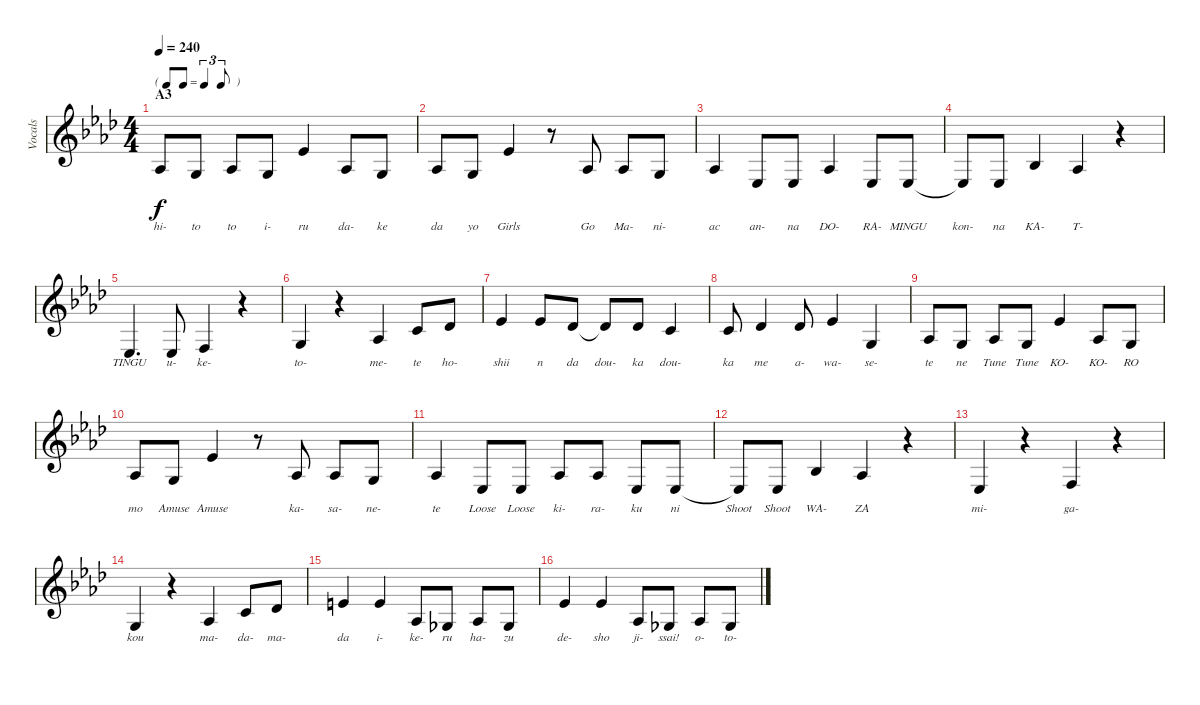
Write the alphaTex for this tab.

\track ("Vocals" "Vocals") {mute instrument violin}
\staff {score}
\tuning (E4 B3 G3 D3 A2 E2) {hide}
\ts (4 4)
\tf triplet8th
\section ("" "A3")
\tempo 240
\clef g2
\ks ab
1.3.8{lyrics (0 "hi-") lyrics (1 "") lyrics (2 "") lyrics (3 "") lyrics (4 "") dy f} 0.3.8{lyrics (0 "to") lyrics (1 "") lyrics (2 "") lyrics (3 "") lyrics (4 "")} 1.3.8{lyrics (0 "to") lyrics (1 "") lyrics (2 "") lyrics (3 "") lyrics (4 "")} 0.3.8{lyrics (0 "i-") lyrics (1 "") lyrics (2 "") lyrics (3 "") lyrics (4 "")} 4.2.4{lyrics (0 "ru") lyrics (1 "") lyrics (2 "") lyrics (3 "") lyrics (4 "")} 1.3.8{lyrics (0 "da-") lyrics (1 "") lyrics (2 "") lyrics (3 "") lyrics (4 "")} 0.3.8{lyrics (0 "ke") lyrics (1 "") lyrics (2 "") lyrics (3 "") lyrics (4 "")} |
1.3.8{lyrics (0 "da") lyrics (1 "") lyrics (2 "") lyrics (3 "") lyrics (4 "")} 0.3.8{lyrics (0 "yo") lyrics (1 "") lyrics (2 "") lyrics (3 "") lyrics (4 "")} 4.2.4{lyrics (0 "Girls") lyrics (1 "") lyrics (2 "") lyrics (3 "") lyrics (4 "")} r.8 1.3.8{lyrics (0 "Go") lyrics (1 "") lyrics (2 "") lyrics (3 "") lyrics (4 "")} 1.3.8{lyrics (0 "Ma-") lyrics (1 "") lyrics (2 "") lyrics (3 "") lyrics (4 "")} 0.3.8{lyrics (0 "ni-") lyrics (1 "") lyrics (2 "") lyrics (3 "") lyrics (4 "")} |
1.3.4{lyrics (0 "ac") lyrics (1 "") lyrics (2 "") lyrics (3 "") lyrics (4 "")} 1.4.8{lyrics (0 "an-") lyrics (1 "") lyrics (2 "") lyrics (3 "") lyrics (4 "")} 1.4.8{lyrics (0 "na") lyrics (1 "") lyrics (2 "") lyrics (3 "") lyrics (4 "")} 1.3.4{lyrics (0 "DO-") lyrics (1 "") lyrics (2 "") lyrics (3 "") lyrics (4 "")} 1.4.8{lyrics (0 "RA-") lyrics (1 "") lyrics (2 "") lyrics (3 "") lyrics (4 "")} 1.4.8{lyrics (0 "MINGU") lyrics (1 "") lyrics (2 "") lyrics (3 "") lyrics (4 "")} |
1.4{t}.8{lyrics (0 "kon-") lyrics (1 "") lyrics (2 "") lyrics (3 "") lyrics (4 "")} 1.4.8{lyrics (0 "na") lyrics (1 "") lyrics (2 "") lyrics (3 "") lyrics (4 "")} 3.3.4{lyrics (0 "KA-") lyrics (1 "") lyrics (2 "") lyrics (3 "") lyrics (4 "")} 1.3.4{lyrics (0 "T-") lyrics (1 "") lyrics (2 "") lyrics (3 "") lyrics (4 "")} r.4 |
1.4.4{d lyrics (0 "TINGU") lyrics (1 "") lyrics (2 "") lyrics (3 "") lyrics (4 "")} 1.4.8{lyrics (0 "u-") lyrics (1 "") lyrics (2 "") lyrics (3 "") lyrics (4 "")} 3.4.4{lyrics (0 "ke-") lyrics (1 "") lyrics (2 "") lyrics (3 "") lyrics (4 "")} r.4 |
0.3.4{lyrics (0 "to-") lyrics (1 "") lyrics (2 "") lyrics (3 "") lyrics (4 "")} r.4 1.3.4{lyrics (0 "me-") lyrics (1 "") lyrics (2 "") lyrics (3 "") lyrics (4 "")} 1.2.8{lyrics (0 "te") lyrics (1 "") lyrics (2 "") lyrics (3 "") lyrics (4 "")} 2.2.8{lyrics (0 "ho-") lyrics (1 "") lyrics (2 "") lyrics (3 "") lyrics (4 "")} |
4.2.4{lyrics (0 "shii") lyrics (1 "") lyrics (2 "") lyrics (3 "") lyrics (4 "")} 4.2.8{lyrics (0 "n") lyrics (1 "") lyrics (2 "") lyrics (3 "") lyrics (4 "")} 2.2.8{lyrics (0 "da") lyrics (1 "") lyrics (2 "") lyrics (3 "") lyrics (4 "")} 2.2{t}.8{lyrics (0 "dou-") lyrics (1 "") lyrics (2 "") lyrics (3 "") lyrics (4 "")} 2.2.8{lyrics (0 "ka") lyrics (1 "") lyrics (2 "") lyrics (3 "") lyrics (4 "")} 1.2.4{lyrics (0 "dou-") lyrics (1 "") lyrics (2 "") lyrics (3 "") lyrics (4 "")} |
1.2.8{lyrics (0 "ka") lyrics (1 "") lyrics (2 "") lyrics (3 "") lyrics (4 "")} 2.2.4{lyrics (0 "me") lyrics (1 "") lyrics (2 "") lyrics (3 "") lyrics (4 "")} 2.2.8{lyrics (0 "a-") lyrics (1 "") lyrics (2 "") lyrics (3 "") lyrics (4 "")} 4.2.4{lyrics (0 "wa-") lyrics (1 "") lyrics (2 "") lyrics (3 "") lyrics (4 "")} 0.3.4{lyrics (0 "se-") lyrics (1 "") lyrics (2 "") lyrics (3 "") lyrics (4 "")} |
1.3.8{lyrics (0 "te") lyrics (1 "") lyrics (2 "") lyrics (3 "") lyrics (4 "")} 0.3.8{lyrics (0 "ne") lyrics (1 "") lyrics (2 "") lyrics (3 "") lyrics (4 "")} 1.3.8{lyrics (0 "Tune") lyrics (1 "") lyrics (2 "") lyrics (3 "") lyrics (4 "")} 0.3.8{lyrics (0 "Tune") lyrics (1 "") lyrics (2 "") lyrics (3 "") lyrics (4 "")} 4.2.4{lyrics (0 "KO-") lyrics (1 "") lyrics (2 "") lyrics (3 "") lyrics (4 "")} 1.3.8{lyrics (0 "KO-") lyrics (1 "") lyrics (2 "") lyrics (3 "") lyrics (4 "")} 0.3.8{lyrics (0 "RO") lyrics (1 "") lyrics (2 "") lyrics (3 "") lyrics (4 "")} |
1.3.8{lyrics (0 "mo") lyrics (1 "") lyrics (2 "") lyrics (3 "") lyrics (4 "")} 0.3.8{lyrics (0 "Amuse") lyrics (1 "") lyrics (2 "") lyrics (3 "") lyrics (4 "")} 4.2.4{lyrics (0 "Amuse") lyrics (1 "") lyrics (2 "") lyrics (3 "") lyrics (4 "")} r.8 1.3.8{lyrics (0 "ka-") lyrics (1 "") lyrics (2 "") lyrics (3 "") lyrics (4 "")} 1.3.8{lyrics (0 "sa-") lyrics (1 "") lyrics (2 "") lyrics (3 "") lyrics (4 "")} 0.3.8{lyrics (0 "ne-") lyrics (1 "") lyrics (2 "") lyrics (3 "") lyrics (4 "")} |
1.3.4{lyrics (0 "te") lyrics (1 "") lyrics (2 "") lyrics (3 "") lyrics (4 "")} 1.4.8{lyrics (0 "Loose") lyrics (1 "") lyrics (2 "") lyrics (3 "") lyrics (4 "")} 1.4.8{lyrics (0 "Loose") lyrics (1 "") lyrics (2 "") lyrics (3 "") lyrics (4 "")} 1.3.8{lyrics (0 "ki-") lyrics (1 "") lyrics (2 "") lyrics (3 "") lyrics (4 "")} 1.3.8{lyrics (0 "ra-") lyrics (1 "") lyrics (2 "") lyrics (3 "") lyrics (4 "")} 1.4.8{lyrics (0 "ku") lyrics (1 "") lyrics (2 "") lyrics (3 "") lyrics (4 "")} 1.4.8{lyrics (0 "ni") lyrics (1 "") lyrics (2 "") lyrics (3 "") lyrics (4 "")} |
1.4{t}.8{lyrics (0 "Shoot") lyrics (1 "") lyrics (2 "") lyrics (3 "") lyrics (4 "")} 1.4.8{lyrics (0 "Shoot") lyrics (1 "") lyrics (2 "") lyrics (3 "") lyrics (4 "")} 3.3.4{lyrics (0 "WA-") lyrics (1 "") lyrics (2 "") lyrics (3 "") lyrics (4 "")} 1.3.4{lyrics (0 "ZA") lyrics (1 "") lyrics (2 "") lyrics (3 "") lyrics (4 "")} r.4 |
1.4.4{lyrics (0 "mi-") lyrics (1 "") lyrics (2 "") lyrics (3 "") lyrics (4 "")} r.4 3.4.4{lyrics (0 "ga-") lyrics (1 "") lyrics (2 "") lyrics (3 "") lyrics (4 "")} r.4 |
0.3.4{lyrics (0 "kou") lyrics (1 "") lyrics (2 "") lyrics (3 "") lyrics (4 "")} r.4 1.3.4{lyrics (0 "ma-") lyrics (1 "") lyrics (2 "") lyrics (3 "") lyrics (4 "")} 1.2.8{lyrics (0 "da-") lyrics (1 "") lyrics (2 "") lyrics (3 "") lyrics (4 "")} 2.2.8{lyrics (0 "ma-") lyrics (1 "") lyrics (2 "") lyrics (3 "") lyrics (4 "")} |
0.1.4{lyrics (0 "da") lyrics (1 "") lyrics (2 "") lyrics (3 "") lyrics (4 "")} 0.1.4{lyrics (0 "i-") lyrics (1 "") lyrics (2 "") lyrics (3 "") lyrics (4 "")} 1.3.8{lyrics (0 "ke-") lyrics (1 "") lyrics (2 "") lyrics (3 "") lyrics (4 "")} 4.4.8{lyrics (0 "ru") lyrics (1 "") lyrics (2 "") lyrics (3 "") lyrics (4 "")} 1.3.8{lyrics (0 "ha-") lyrics (1 "") lyrics (2 "") lyrics (3 "") lyrics (4 "")} 4.4.8{lyrics (0 "zu") lyrics (1 "") lyrics (2 "") lyrics (3 "") lyrics (4 "")} |
4.2.4{lyrics (0 "de-") lyrics (1 "") lyrics (2 "") lyrics (3 "") lyrics (4 "")} 4.2.4{lyrics (0 "sho") lyrics (1 "") lyrics (2 "") lyrics (3 "") lyrics (4 "")} 1.3.8{lyrics (0 "ji-") lyrics (1 "") lyrics (2 "") lyrics (3 "") lyrics (4 "")} 4.4.8{lyrics (0 "ssai!") lyrics (1 "") lyrics (2 "") lyrics (3 "") lyrics (4 "")} 1.3.8{lyrics (0 "o-") lyrics (1 "") lyrics (2 "") lyrics (3 "") lyrics (4 "")} 4.4.8{lyrics (0 "to-") lyrics (1 "") lyrics (2 "") lyrics (3 "") lyrics (4 "")}
